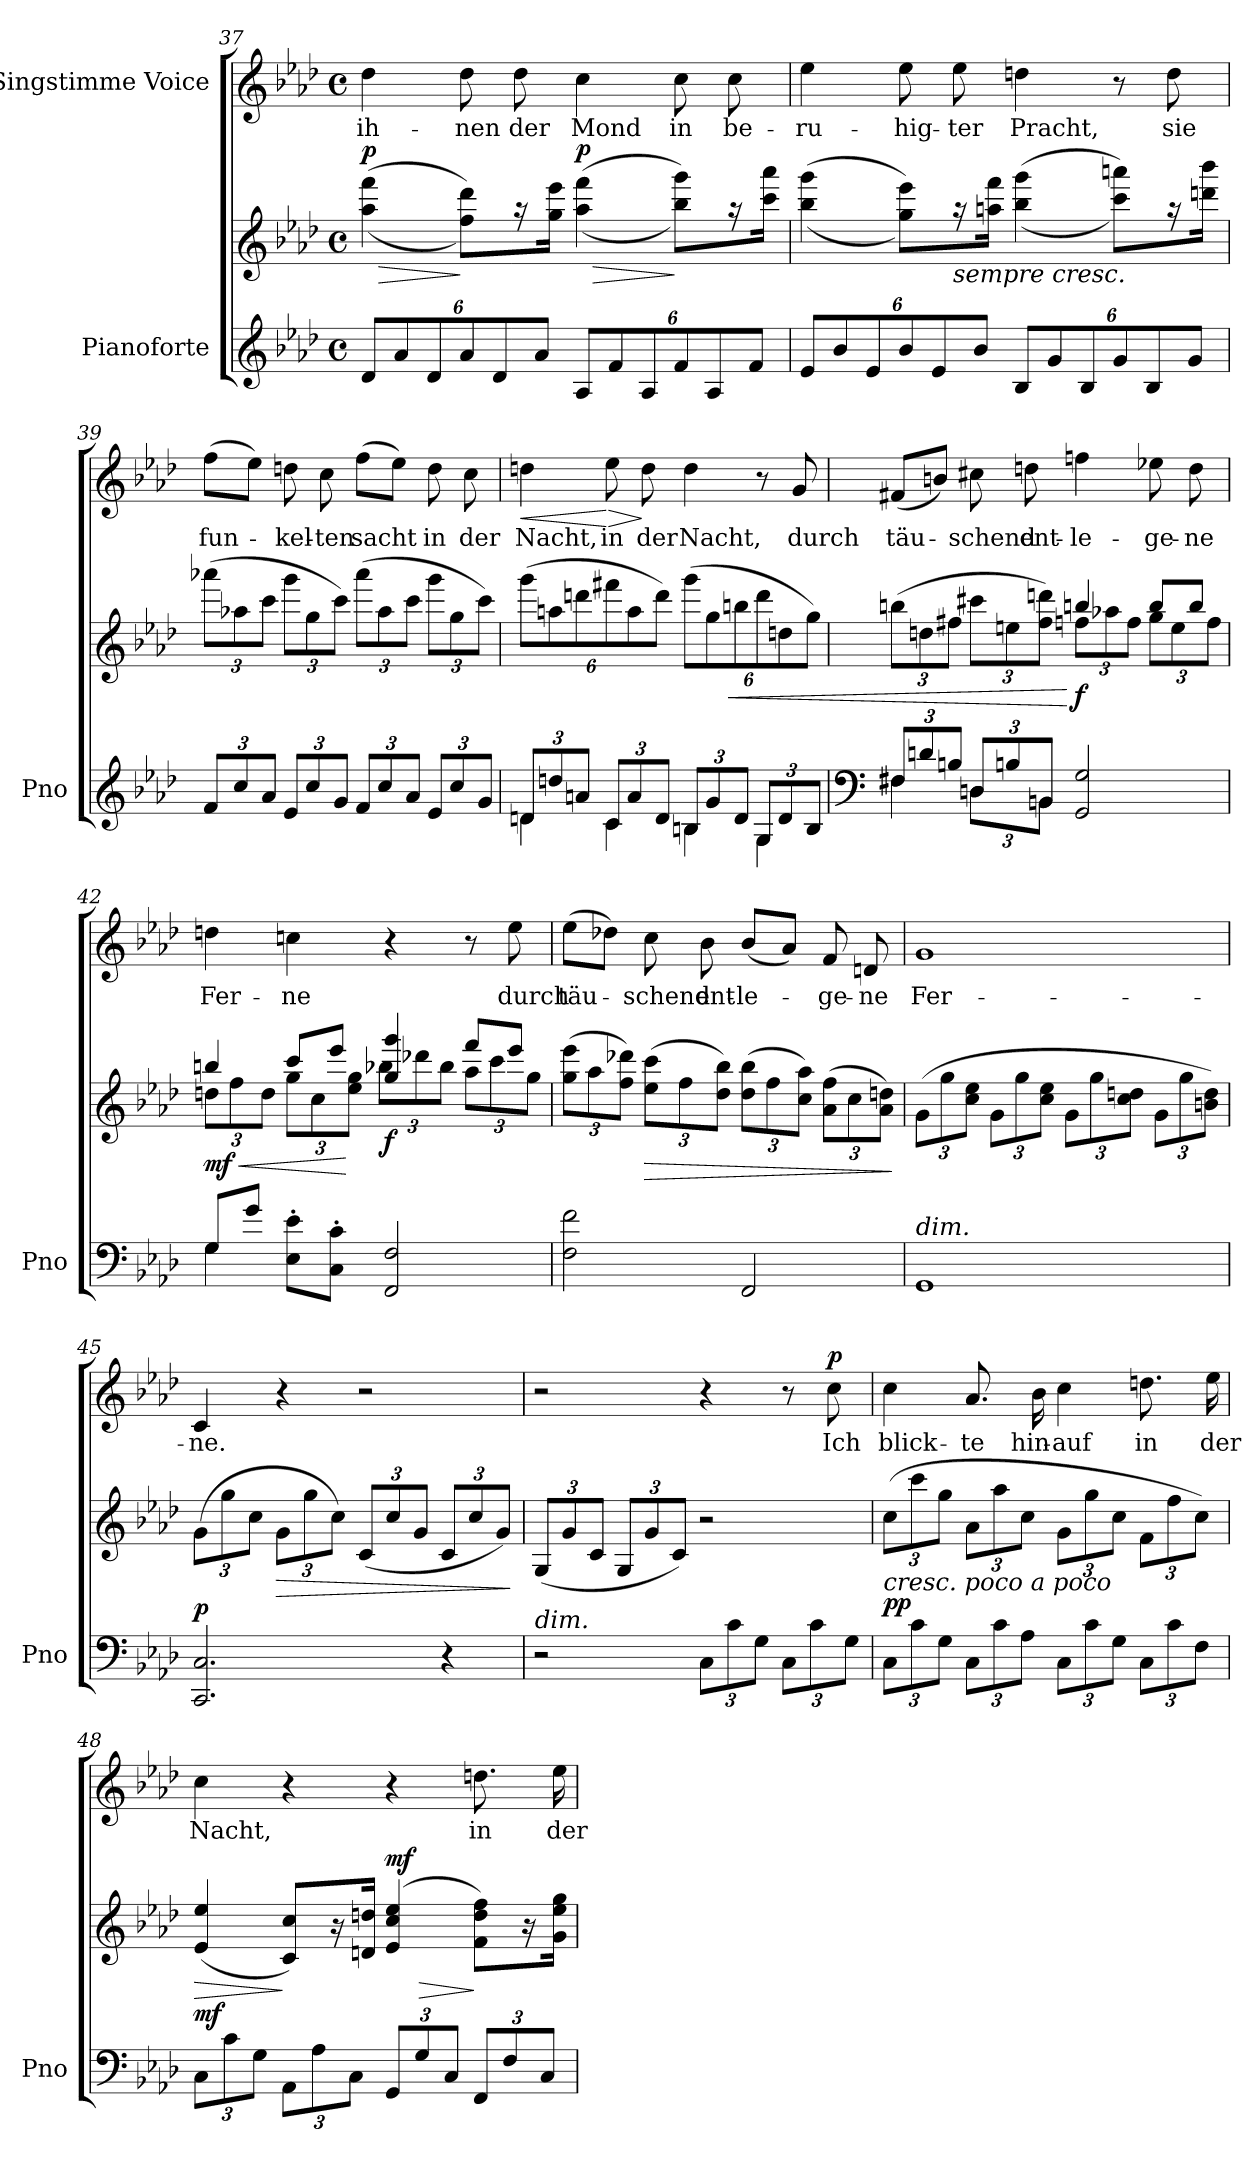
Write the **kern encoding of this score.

**kern	**kern	**dynam	**kern	**text	**dynam
*part2	*part2	*part2	*part1	*part1	*part1
*staff3	*staff2	*staff2/3	*staff1	*staff1	*staff1
*I"Pianoforte	*	*	*I"Singstimme Voice	*	*
*I'Pno	*	*	*	*	*
*clefG2	*clefG2	*	*clefG2	*	*
*k[b-e-a-d-]	*k[b-e-a-d-]	*	*k[b-e-a-d-]	*	*
*M4/4	*M4/4	*	*M4/4	*	*
*met(c)	*met(c)	*	*met(c)	*	*
*Xbrackettup	*	*	*	*	*
=37	=37	=37	=37	=37	=37
!	!	!LO:HP:b	!	!LO:LY:b	!
!	!	!LO:DY:n=1:a	!	!	!
12d-/L	(>(<4aa-\ 4fff\	> p	4dd-\	ih-	.
12a-/	.	.	.	.	.
12d-/	.	.	.	.	.
!	!	!	!	!LO:LY:b	!
12a-/	8ff\ 8ddd-\L))	]	8dd-\	-nen	.
12d-/	.	.	.	.	.
!	!	!	!	!LO:LY:b	!
.	16raa	.	8dd-\	der	.
12a-/J	.	.	.	.	.
.	16gg\ 16eee-\Jk	.	.	.	.
!	!	!LO:HP:b	!	!LO:LY:b	!
!	!	!LO:DY:n=2:a	!	!	!
12A-/L	(>(<4aa-\ 4fff\	> p	4cc\	Mond	.
12f/	.	.	.	.	.
12A-/	.	.	.	.	.
!	!	!	!	!LO:LY:b	!
12f/	8bb-\ 8ggg\L))	]	8cc\	in	.
12A-/	.	.	.	.	.
!	!	!	!	!LO:LY:b	!
.	16raa	.	8cc\	be-	.
12f/J	.	.	.	.	.
.	16ccc\ 16aaa-\Jk	.	.	.	.
!!LO:LB:g=z
=38	=38	=38	=38	=38	=38
!	!	!	!	!LO:LY:b	!
12e-/L	(>(<4bb-\ 4ggg\	.	4ee-\	-ru-	.
12b-/	.	.	.	.	.
12e-/	.	.	.	.	.
!	!	!	!	!LO:LY:b	!
12b-/	8gg\ 8eee-\L))	.	8ee-\	-hig-	.
12e-/	.	.	.	.	.
!	!LO:TX:b:i:t=sempre cresc.	!	!	!	!
!	!	!	!	!LO:LY:b	!
.	16raa	.	8ee-\	-ter	.
12b-/J	.	.	.	.	.
.	16aan\ 16fff\Jk	.	.	.	.
!	!	!	!	!LO:LY:b	!
12B-/L	(>(<4bb-\ 4ggg\	.	4ddn\	Pracht,	.
12g/	.	.	.	.	.
12B-/	.	.	.	.	.
12g/	8ccc\ 8aaan\L))	.	8r	.	.
12B-/	.	.	.	.	.
!	!	!	!	!LO:LY:b	!
.	16raa	.	8dd\	sie	.
12g/J	.	.	.	.	.
.	16dddn\ 16bbb-\Jk	.	.	.	.
=39	=39	=39	=39	=39	=39
*	*Xbrackettup	*	*	*	*
!	!	!	!	!LO:LY:b	!
12f/L	(>12aaa-X\L	.	(>8ff\L	fun-	.
12cc/	12aa-X\	.	.	.	.
.	.	.	8ee-\J)	.	.
12a-/J	12ccc\J	.	.	.	.
!	!	!	!	!LO:LY:b	!
12e-/L	12ggg\L	.	8ddn\	-kel-	.
12cc/	12gg\	.	.	.	.
!	!	!	!	!LO:LY:b	!
.	.	.	8cc\	-ten	.
12g/J	12ccc\J)	.	.	.	.
!	!	!	!	!LO:LY:b	!
12f/L	(>12aaa-\L	.	(>8ff\L	sacht	.
12cc/	12aa-\	.	.	.	.
.	.	.	8ee-\J)	.	.
12a-/J	12ccc\J	.	.	.	.
!	!	!	!	!LO:LY:b	!
12e-/L	12ggg\L	.	8dd\	in	.
12cc/	12gg\	.	.	.	.
!	!	!	!	!LO:LY:b	!
.	.	.	8cc\	der	.
12g/J	12ccc\J)	.	.	.	.
=40	=40	=40	=40	=40	=40
*^	*	*	*	*	*
!	!	!	!	!	!LO:LY:b	!LO:HP:b
12dn/L	4d\	(>12ggg\L	.	4ddn\	Nacht,	<
12ddn/	.	12aan\	.	.	.	.
12an/J	.	12dddn\	.	.	.	.
!	!	!	!	!	!LO:LY:b	!LO:HP:n=1:b
12c/L	4c\	12fff#X\	.	8ee-\	in	[ >
12a/	.	12aa\	.	.	.	.
!	!	!	!	!	!LO:LY:b	!
.	.	.	.	8dd\	der	]
12d/J	.	12ddd\J)	.	.	.	.
!	!	!	!	!	!LO:LY:b	!
12Bn/L	4B\	(>12ggg\L	.	4dd\	Nacht,	.
12g/	.	12gg\	.	.	.	.
!	!	!	!LO:HP:b	!	!	!
12d/J	.	12bbn\	<	.	.	.
12G/L	4G\	12ddd\	.	8r	.	.
12d/	.	12ddn\	.	.	.	.
!	!	!	!	!	!LO:LY:b	!
.	.	.	.	8g/	durch	.
12B/J	.	12gg\J)	.	.	.	.
!!LO:LB:g=z
=41	=41	=41	=41	=41	=41	=41
*clefF4	*	*	*	*	*	*
*	*	*^	*	*	*	*
!	!	!	!	!	!	!LO:LY:b	!
12F#X/L	4F#\	(>12bbn\L	2ryy	.	(<8f#X/L	täu-	.
12dn/	.	12ddn\	.	.	.	.	.
.	.	.	.	.	8bn/J)	.	.
12Bn/J	.	12ff#X\J	.	.	.	.	.
*	*brackettup	*	*	*	*	*	*
!	!	!	!	!	!	!LO:LY:b	!
12Dn/L	12D\L	12ccc#X\L	.	.	8cc#X\	-schend	.
12Bn/	12ryy	12een\	.	.	.	.	.
!	!	!	!	!	!	!LO:LY:b	!
.	.	.	.	.	8ddn\	ent-	.
!LO:N:head=solid	!	!	!	!	!	!	!
12BBn/J	12BB\J	12ff#\ 12dddn\J)	.	.	.	.	.
!	!	!	!	!LO:DY:n=1:b	!	!LO:LY:b	!
2GG/ 2G/	2ryy	4bbn/	12ffn\L	[ f	4ffn\	-le-	.
.	.	.	12aa-X\	.	.	.	.
.	.	.	12ff\J	.	.	.	.
!	!	!	!	!	!	!LO:LY:b	!
.	.	8bb/L	12gg\L	.	8ee-X\	-ge-	.
.	.	.	12ee\	.	.	.	.
!	!	!	!	!	!	!LO:LY:b	!
.	.	8bb/J	.	.	8dd\	-ne	.
.	.	.	12ff\J	.	.	.	.
=42	=42	=42	=42	=42	=42	=42	=42
!	!	!	!	!LO:HP:b	!	!LO:LY:b	!
!	!	!	!	!LO:DY:n=1:b	!	!	!
8G/L	4G\	4bbn/	12ddn\L	< mf	4ddn\	Fer-	.
.	.	.	12ff\	.	.	.	.
8g/J	.	.	.	.	.	.	.
.	.	.	12dd\J	.	.	.	.
!	!	!	!	!	!	!LO:LY:b	!
8E-\' 8e-\'L	2.ryy	8ccc/L	12gg\L	.	4ccn\	-ne	.
.	.	.	12cc\	.	.	.	.
8C\' 8c\'J	.	8eee-/J	.	.	.	.	.
.	.	.	12ee-\ 12gg\J	[	.	.	.
!	!	!	!	!LO:DY:n=2:b	!	!	!
2FF/ 2F/	.	4gg/ 4ggg/	12bb-X\L	f	4r	.	.
.	.	.	12ddd-X\	.	.	.	.
.	.	.	12bb-\J	.	.	.	.
.	.	8fff/L	12aa-\L	.	8r	.	.
.	.	.	12ccc\	.	.	.	.
!	!	!	!	!	!	!LO:LY:b	!
.	.	8eee-/J	.	.	8ee-\	durch	.
.	.	.	12gg\J	.	.	.	.
*v	*v	*	*	*	*	*	*
=43	=43	=43	=43	=43	=43	=43
!	!	!	!	!	!LO:LY:b	!
*	*v	*v	*	*	*	*
2F\ 2f\	(>12gg\ 12eee-\L	.	(>8ee-\L	täu-	.
.	12aa-\	.	.	.	.
.	.	.	8dd-X\J)	.	.
.	12ff\ 12ddd-X\J)	.	.	.	.
!	!	!LO:HP:b	!	!LO:LY:b	!
.	(>12ee-\ 12ccc\L	>	8cc\	schend	.
.	12ff\	.	.	.	.
!	!	!	!	!LO:LY:b	!
.	.	.	8b-\	ent-	.
.	12dd-\ 12bb-\J)	.	.	.	.
!	!	!	!	!LO:LY:b	!
2FF/	(>12dd-\ 12bb-\L	.	(<8b-/L	-le-	.
.	12ff\	.	.	.	.
.	.	.	8a-/J)	.	.
.	12cc\ 12aa-\J)	.	.	.	.
!	!	!	!	!LO:LY:b	!
.	(>12a-\ 12ff\L	.	8f/	-ge-	.
.	12cc\	.	.	.	.
!	!	!	!	!LO:LY:b	!
.	.	.	8dn/	-ne	.
.	12a-\ 12ddn\J)	.	.	.	.
.	.	]	.	.	.
!!LO:PB:g=z
=44	=44	=44	=44	=44	=44
!LO:TX:a:i:t=dim.	!	!	!	!	!
!	!	!	!	!LO:LY:b	!
1GG	(>12g\L	.	1g	Fer-	.
.	12gg\	.	.	.	.
.	12cc\ 12ee-\J	.	.	.	.
.	12g\L	.	.	.	.
.	12gg\	.	.	.	.
.	12cc\ 12ee-\J	.	.	.	.
.	12g\L	.	.	.	.
.	12gg\	.	.	.	.
.	12cc\ 12ddn\J	.	.	.	.
.	12g\L	.	.	.	.
.	12gg\	.	.	.	.
.	12bn\ 12dd\J)	.	.	.	.
=45	=45	=45	=45	=45	=45
!	!	!LO:DY:a=2	!	!LO:LY:b	!
2.CC/ 2.C/	(>12g\L	p	4c/	-ne.	.
.	12gg\	.	.	.	.
.	12cc\J	.	.	.	.
!	!	!LO:HP:b	!	!	!
.	12g\L	>	4r	.	.
.	12gg\	.	.	.	.
.	12cc\J)	.	.	.	.
.	(<12c/L	.	2r	.	.
.	12cc/	.	.	.	.
.	12g/J	.	.	.	.
4r	12c/L	.	.	.	.
.	12cc/	.	.	.	.
.	12g/J)	.	.	.	.
.	.	]	.	.	.
=46	=46	=46	=46	=46	=46
!LO:TX:a:i:t=dim.	!	!	!	!	!
2r	(<12G/L	.	2r	.	.
.	12g/	.	.	.	.
.	12c/J	.	.	.	.
.	12G/L	.	.	.	.
.	12g/	.	.	.	.
.	12c/J)	.	.	.	.
*Xbrackettup	*	*	*	*	*
12C\L	2r	.	4r	.	.
12c\	.	.	.	.	.
12G\J	.	.	.	.	.
12C\L	.	.	8r	.	.
12c\	.	.	.	.	.
!	!	!	!	!LO:LY:b	!LO:DY:a
.	.	.	8cc\	Ich	p
12G\J	.	.	.	.	.
!!LO:LB:g=z
=47	=47	=47	=47	=47	=47
!LO:TX:a:i:t=cresc. poco a poco	!	!	!	!	!
!	!	!LO:DY:a=2	!	!LO:LY:b	!
12C\L	(>12cc\L	pp	4cc\	blick-	.
12c\	12ccc\	.	.	.	.
12G\J	12gg\J	.	.	.	.
!	!	!	!	!LO:LY:b	!
12C\L	12a-\L	.	8.a-/	-te	.
12c\	12aa-\	.	.	.	.
12A-\J	12cc\J	.	.	.	.
!	!	!	!	!LO:LY:b	!
.	.	.	16b-\	hin-	.
!	!	!	!	!LO:LY:b	!
12C\L	12g\L	.	4cc\	-auf	.
12c\	12gg\	.	.	.	.
12G\J	12cc\J	.	.	.	.
!	!	!	!	!LO:LY:b	!
12C\L	12f\L	.	8.ddn\	in	.
12c\	12ff\	.	.	.	.
12F\J	12cc\J)	.	.	.	.
!	!	!	!	!LO:LY:b	!
.	.	.	16ee-\	der	.
=48	=48	=48	=48	=48	=48
!	!	!LO:HP:b	!	!LO:LY:b	!
!	!	!LO:DY:n=1:a=2	!	!	!
12C\L	(<4e-/ 4ee-/	> mf	4cc\	Nacht,	.
12c\	.	.	.	.	.
12G\J	.	.	.	.	.
12AA-\L	8c/ 8cc/L)	]	4r	.	.
12A-\	.	.	.	.	.
.	16r	.	.	.	.
12C\J	.	.	.	.	.
.	16dn/ 16ddn/Jk	.	.	.	.
!	!	!LO:HP:b	!	!	!
!	!	!LO:DY:n=2:a	!	!	!
12GG/L	(>4e-/ 4cc/ 4ee-/	> mf	4r	.	.
12G/	.	.	.	.	.
12C/J	.	.	.	.	.
!	!	!	!	!LO:LY:b	!
12FF/L	8f\ 8dd\ 8ff\L)	]	8.ddn\	in	.
12F/	.	.	.	.	.
.	16r	.	.	.	.
12C/J	.	.	.	.	.
!	!	!	!	!LO:LY:b	!
.	16g\ 16ee-\ 16gg\Jk	.	16ee-\	der	.
=	=	=	=	=	=
*-	*-	*-	*-	*-	*-
